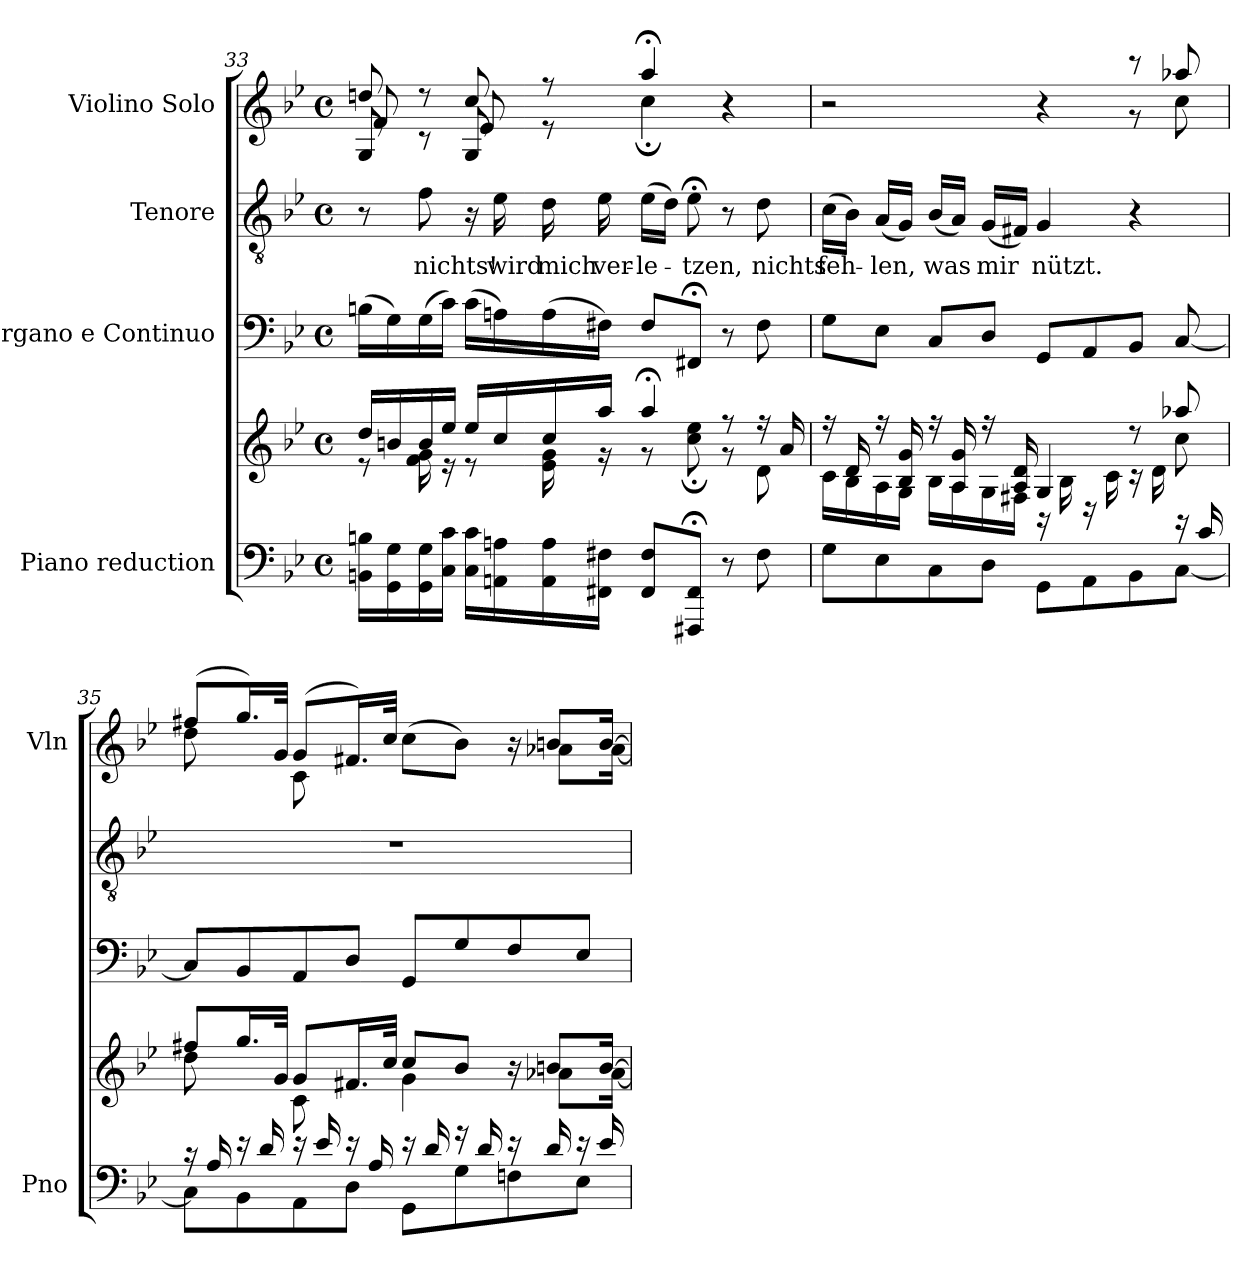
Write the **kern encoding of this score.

**kern	**kern	**kern	**kern	**text	**kern
*part4	*part4	*part3	*part2	*part2	*part1
*staff5	*staff4	*staff3	*staff2	*staff2	*staff1
*I"Piano reduction	*	*I"Organo e Continuo	*I"Tenore	*	*I"Violino Solo
*I'Pno	*	*	*	*	*I'Vln
*clefF4	*clefG2	*clefF4	*clefGv2	*	*clefG2
*k[b-e-]	*k[b-e-]	*k[b-e-]	*k[b-e-]	*	*k[b-e-]
*M4/4	*M4/4	*M4/4	*M4/4	*	*M4/4
*met(c)	*met(c)	*met(c)	*met(c)	*	*met(c)
=33	=33	=33	=33	=33	=33
*	*^	*	*	*	*^
*	*	*	*	*	*	*	*^
16BBn\ 16Bn\LL	16dd/LL	8r	(16Bn\LL	8r	.	8ddn/	8f/	8G/
16GG\ 16G\	16bn/	.	16G\)	.	.	.	.	.
!	!	!	!	!	!LO:LY:b	!	!	!
16GG\ 16G\	16b/	16f\ 16g\	(16G\	8f\	nichts!	8r	8r	8ryy
16C\ 16c\JJ	16ee-/JJ	16r	16c\JJ)	.	.	.	.	.
16C\ 16c\LL	16ee-/LL	8r	(16c\LL	16r	.	8cc/	8e-/	8G/
!	!	!	!	!	!LO:LY:b	!	!	!
16AAn\ 16An\	16cc/	.	16An\)	16e-\	wird	.	.	.
!	!	!	!	!	!LO:LY:b	!	!	!
16AA\ 16A\	16cc/	16e-\ 16g\	(16A\	16d\	mich	8r	8r	8ryy
!	!	!	!	!	!LO:LY:b	!	!	!
16FF#X\ 16F#X\JJ	16aa/JJ	16r	16F#X\JJ)	16e-\	ver-	.	.	.
!	!	!	!	!	!LO:LY:b	!	!	!
8FF#/ 8F#/L	4aa;</	8r	8F#/L	(16e-\LL	-le-	4aa;</	4cc;\	2ryy
.	.	.	.	16d\JJ)	.	.	.	.
!	!	!	!	!	!LO:LY:b	!	!	!
8FFF#X/;< 8FF#/;<J	.	8cc\; 8ee-\;	8FF#X;</J	8e-;<\	-tzen,	.	.	.
8r	8r	8r	8r	8r	.	4r	4ryy	.
!	!	!	!	!	!LO:LY:b	!	!	!
8F#\	16r	8d\	8F#\	8d\	nichts	.	.	.
.	16a/	.	.	.	.	.	.	.
*	*	*	*	*	*	*v	*v	*v
=34	=34	=34	=34	=34	=34	=34
*^	*	*	*	*	*	*
!	!	!	!	!	!	!LO:LY:b	!
*	*	*	*	*	*	*	*^
2ryy	8G\L	16r	16c\LL	8G\L	(16c\LL	feh-	2r	2ryy
.	.	16d/	16B-\	.	16B-\JJ)	.	.	.
!	!	!	!	!	!	!LO:LY:b	!	!
.	8E-\	16r	16A\	8E-\J	(16A/LL	-len,	.	.
.	.	16B-/ 16g/	16G\JJ	.	16G/JJ)	.	.	.
!	!	!	!	!	!	!LO:LY:b	!	!
.	8C\	16r	16B-\LL	8C/L	(16B-/LL	was	.	.
.	.	16A/ 16g/	16A\	.	16A/JJ)	.	.	.
!	!	!	!	!	!	!LO:LY:b	!	!
.	8D\J	16r	16G\	8D/J	(16G/LL	mir	.	.
.	.	16A/ 16d/	16F#X\JJ	.	16F#X/JJ)	.	.	.
!	!	!	!	!	!	!LO:LY:b	!	!
4ryy	8GG\L	4G/	16r	8GG/L	4G/	nützt.	4r	4ryy
.	.	.	16B-\	.	.	.	.	.
.	8AA\	.	16r	8AA/	.	.	.	.
.	.	.	16c\	.	.	.	.	.
8ryy	8BB-\	8r	16r	8BB-/J	4r	.	8r	8r
.	.	.	16d\	.	.	.	.	.
16r	[8C\J	8aa-X/	8cc\	[8C/	.	.	8aa-X/	8cc\
16c/	.	.	.	.	.	.	.	.
!!LO:LB:g=z	!!
=35	=35	=35	=35	=35	=35	=35	=35	=35
16r	8C\L]	8ff#X/L	8dd\	8C/L]	1r	.	(8ff#X/L	8dd\
16A/	.	.	.	.	.	.	.	.
16r	8BB-\	16.gg/L	8ryy	8BB-/	.	.	16.gg/L)	8ryy
16d/	.	.	.	.	.	.	.	.
.	.	32g/JJk	.	.	.	.	32g/JJk	.
16r	8AA\	8g/L	8c\	8AA/	.	.	(8g/L	8c\
16e-/	.	.	.	.	.	.	.	.
16r	8D\J	16.f#X/L	8ryy	8D/J	.	.	16.f#X/L)	8ryy
16A/	.	.	.	.	.	.	.	.
.	.	32cc/JJk	.	.	.	.	32cc/JJk	.
16r	8GG\L	8cc/L	4g\	8GG/L	.	.	(>8cc\L	4ryy
16d/	.	.	.	.	.	.	.	.
16r	8G\	8b-/J	.	8G/	.	.	8b-\J)	.
16d/	.	.	.	.	.	.	.	.
16r	8Fn\	16r	16ryy	8F/	.	.	16r	16ryy
16d/	.	8bn/L	8a-X\L	.	.	.	8bn/L	8a-X\L
16r	8E-\J	.	.	8E-/J	.	.	.	.
16e-/	.	[16b/Jk	[16a-\Jk	.	.	.	[16b/Jk	[16a-\Jk
*v	*v	*	*	*	*	*	*v	*v
*	*v	*v	*	*	*	*
=	=	=	=	=	=
*-	*-	*-	*-	*-	*-
